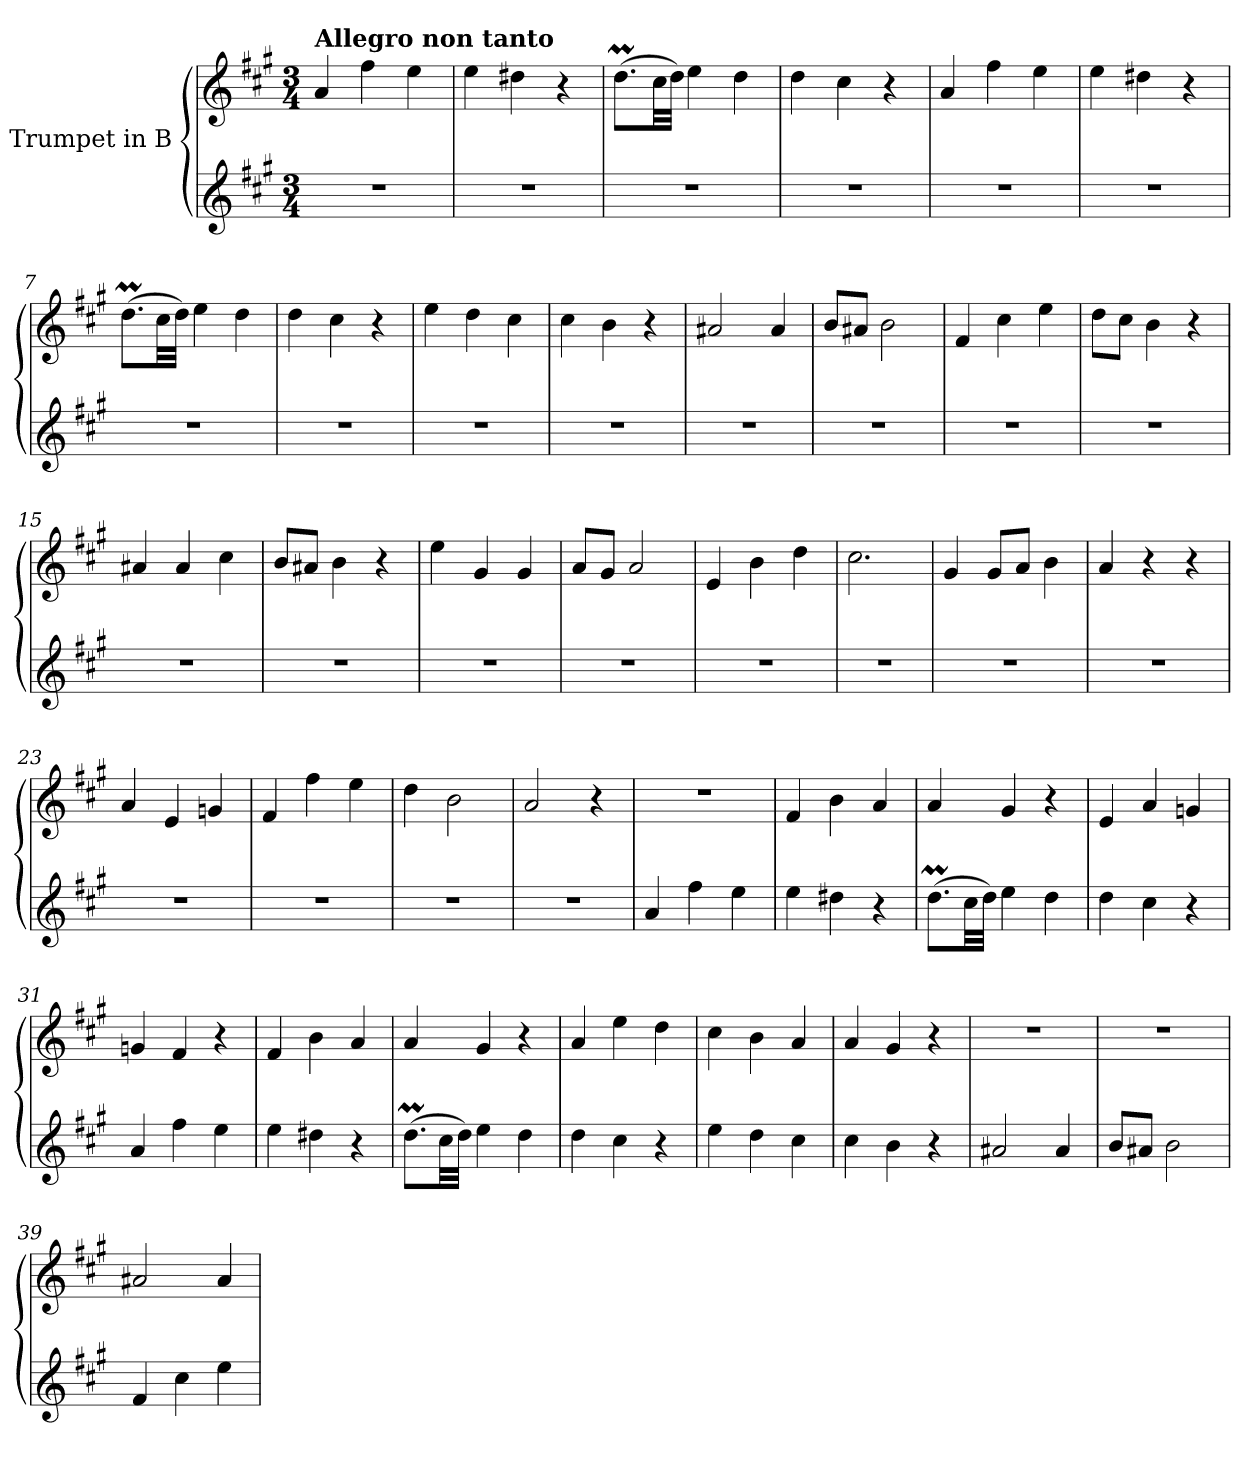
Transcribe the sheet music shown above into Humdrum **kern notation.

**kern	**kern
*part2	*part1
*staff2	*staff1
*I"Trumpet in Bb 2	*I"Trumpet in Bb 1
*clefG2	*clefG2
*ITrd1c2	*ITrd1c2
*k[f#]	*k[f#]
*G:	*G:
*M3/4	*M3/4
*MM120	*MM120
=1	=1
!	!LO:TX:a:B:t=Allegro non tanto
2.r	4g/
.	4ee\
.	4dd\
=2	=2
2.r	4dd\
.	4cc#X\
.	4r
=3	=3
2.r	(>8.ccM\L
.	32b\LL
.	32cc\JJJ)
.	4dd\
.	4cc\
=4	=4
2.r	4cc\
.	4b\
.	4r
=5	=5
2.r	4g/
.	4ee\
.	4dd\
=6	=6
2.r	4dd\
.	4cc#X\
.	4r
=7	=7
2.r	(>8.ccM\L
.	32b\LL
.	32cc\JJJ)
.	4dd\
.	4cc\
!!LO:LB:g=z
=8	=8
2.r	4cc\
.	4b\
.	4r
=9	=9
2.r	4dd\
.	4cc\
.	4b\
=10	=10
2.r	4b\
.	4a\
.	4r
=11	=11
2.r	2g#X/
.	4g#/
=12	=12
2.r	8a/L
.	8g#X/J
.	2a\
=13	=13
2.r	4e/
.	4b\
.	4dd\
=14	=14
2.r	8cc\L
.	8b\J
.	4a\
.	4r
=15	=15
2.r	4g#X/
.	4g#/
.	4b\
!!LO:LB:g=z
=16	=16
2.r	8a/L
.	8g#X/J
.	4a\
.	4r
=17	=17
2.r	4dd\
.	4f#/
.	4f#/
=18	=18
2.r	8g/L
.	8f#/J
.	2g/
=19	=19
2.r	4d/
.	4a\
.	4cc\
=20	=20
2.r	2.b\
=21	=21
2.r	4f#/
.	8f#/L
.	8g/J
.	4a\
=22	=22
2.r	4g/
.	4r
.	4r
=23	=23
2.r	4g/
.	4d/
.	4fn/
!!LO:LB:g=z
=24	=24
2.r	4e/
.	4ee\
.	4dd\
=25	=25
2.r	4cc\
.	2a\
=26	=26
2.r	2g/
.	4r
=27	=27
4g/	2.r
4ee\	.
4dd\	.
=28	=28
4dd\	4e/
4cc#X\	4a\
4r	4g/
=29	=29
(>8.ccM\L	4g/
32b\LL	.
32cc\JJJ)	.
4dd\	4f#/
4cc\	4r
=30	=30
4cc\	4d/
4b\	4g/
4r	4fn/
=31	=31
4g/	4fn/
4ee\	4e/
4dd\	4r
!!LO:LB:g=z
=32	=32
4dd\	4e/
4cc#X\	4a\
4r	4g/
=33	=33
(>8.ccM\L	4g/
32b\LL	.
32cc\JJJ)	.
4dd\	4f#/
4cc\	4r
=34	=34
4cc\	4g/
4b\	4dd\
4r	4cc\
=35	=35
4dd\	4b\
4cc\	4a\
4b\	4g/
=36	=36
4b\	4g/
4a\	4f#/
4r	4r
=37	=37
2g#X/	2.r
4g#/	.
=38	=38
8a/L	2.r
8g#X/J	.
2a\	.
=39	=39
4e/	2g#X/
4b\	.
4dd\	4g#/
=	=
*-	*-
